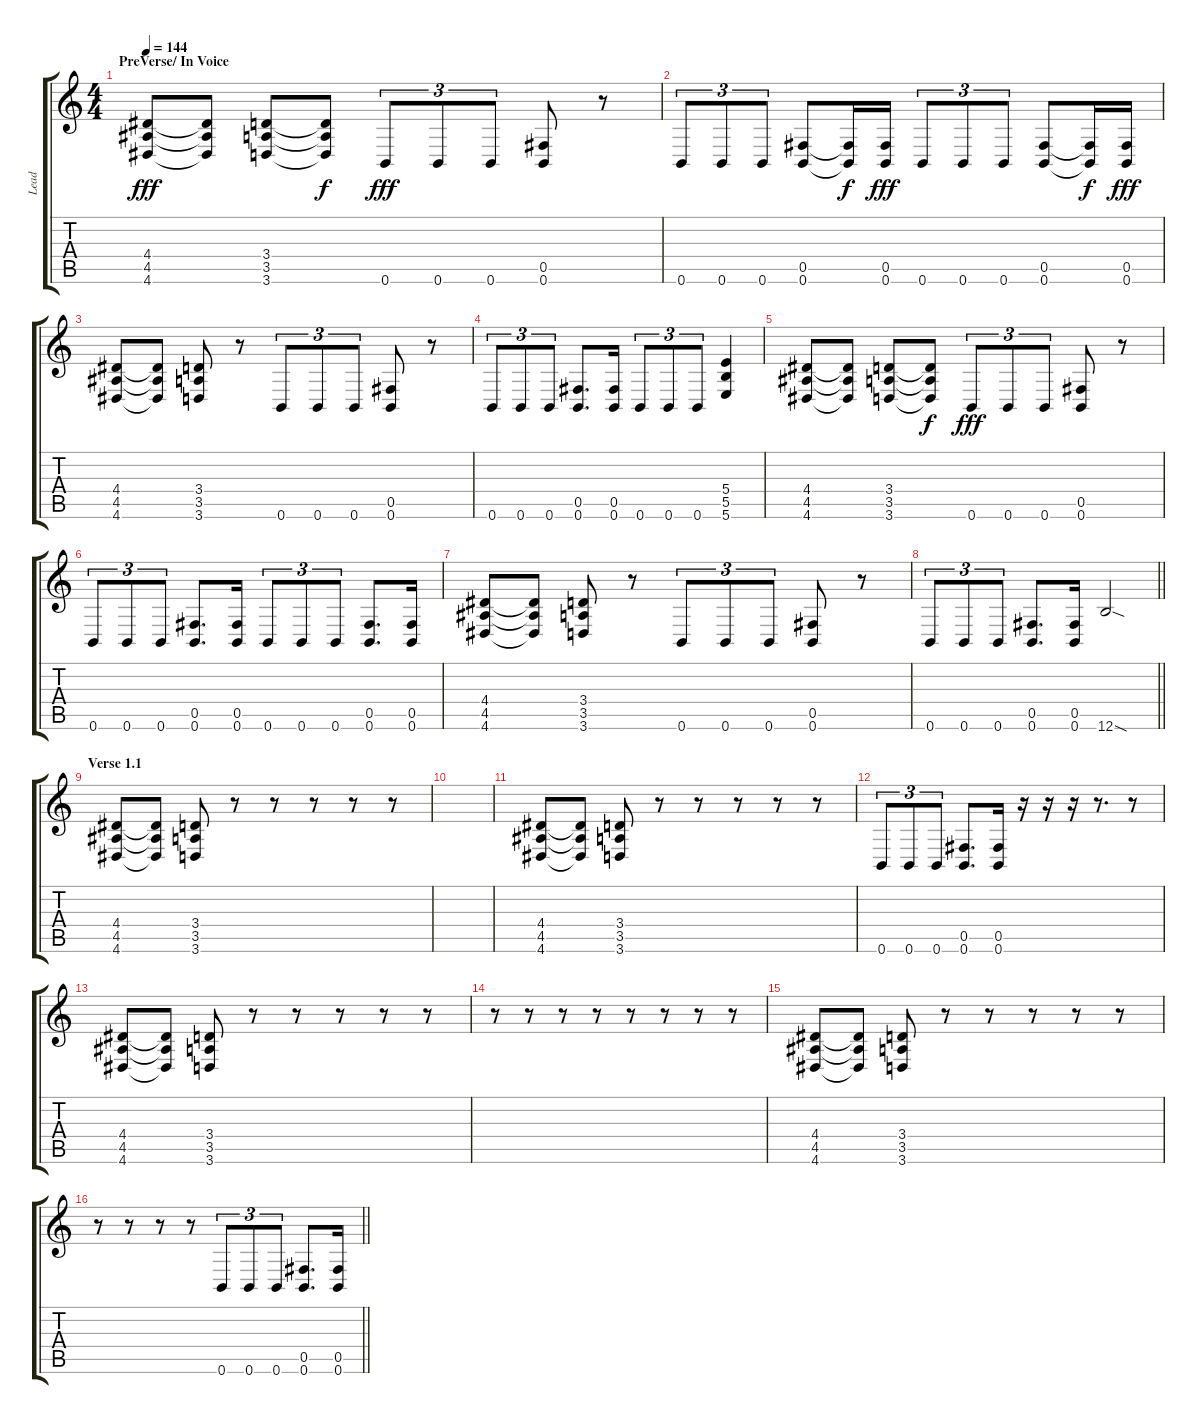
\track ("Lead" "Lead") {instrument overdrivenguitar}
\staff {score tabs}
\tuning (Db4 Ab3 E3 B2 Gb2 B1) {hide}
\ts (4 4)
\section ("" "PreVerse/ In Voice")
\tempo 144
\clef g2
\ks c
(4.4 4.5 4.6).8{dy fff} (4.4{t} 4.5{t} 4.6{t}).8 (3.4 3.5 3.6).8 (3.4{t} 3.5{t} 3.6{t}).8{dy f} 0.6.8{tu (3 2) dy fff} 0.6.8{tu (3 2)} 0.6.8{tu (3 2)} (0.5 0.6).8 r.8 |
0.6.8{tu (3 2)} 0.6.8{tu (3 2)} 0.6.8{tu (3 2)} (0.5 0.6).8 (0.5{t} 0.6{t}).16{dy f} (0.5 0.6).16{dy fff} 0.6.8{tu (3 2)} 0.6.8{tu (3 2)} 0.6.8{tu (3 2)} (0.5 0.6).8 (0.5{t} 0.6{t}).16{dy f} (0.5 0.6).16{dy fff} |
(4.4 4.5 4.6).8 (4.4{t} 4.5{t} 4.6{t}).8 (3.4 3.5 3.6).8 r.8 0.6.8{tu (3 2)} 0.6.8{tu (3 2)} 0.6.8{tu (3 2)} (0.5 0.6).8 r.8 |
0.6.8{tu (3 2)} 0.6.8{tu (3 2)} 0.6.8{tu (3 2)} (0.5 0.6).8{d} (0.5 0.6).16 0.6.8{tu (3 2)} 0.6.8{tu (3 2)} 0.6.8{tu (3 2)} (5.4 5.5 5.6).4 |
(4.4 4.5 4.6).8 (4.4{t} 4.5{t} 4.6{t}).8 (3.4 3.5 3.6).8 (3.4{t} 3.5{t} 3.6{t}).8{dy f} 0.6.8{tu (3 2) dy fff} 0.6.8{tu (3 2)} 0.6.8{tu (3 2)} (0.5 0.6).8 r.8 |
0.6.8{tu (3 2)} 0.6.8{tu (3 2)} 0.6.8{tu (3 2)} (0.5 0.6).8{d} (0.5 0.6).16 0.6.8{tu (3 2)} 0.6.8{tu (3 2)} 0.6.8{tu (3 2)} (0.5 0.6).8{d} (0.5 0.6).16 |
(4.4 4.5 4.6).8 (4.4{t} 4.5{t} 4.6{t}).8 (3.4 3.5 3.6).8 r.8 0.6.8{tu (3 2)} 0.6.8{tu (3 2)} 0.6.8{tu (3 2)} (0.5 0.6).8 r.8 |
\barLineRight lightlight
0.6.8{tu (3 2)} 0.6.8{tu (3 2)} 0.6.8{tu (3 2)} (0.5 0.6).8{d} (0.5 0.6).16 12.6{sod}.2 |
\section ("" "Verse 1.1")
(4.4 4.5 4.6).8 (4.4{t} 4.5{t} 4.6{t}).8 (3.4 3.5 3.6).8 r.8 r.8 r.8 r.8 r.8 |
|
(4.4 4.5 4.6).8 (4.4{t} 4.5{t} 4.6{t}).8 (3.4 3.5 3.6).8 r.8 r.8 r.8 r.8 r.8 |
0.6.8{tu (3 2)} 0.6.8{tu (3 2)} 0.6.8{tu (3 2)} (0.5 0.6).8{d} (0.5 0.6).16 r.16 r.16 r.16 r.8{d} r.8 |
(4.4 4.5 4.6).8 (4.4{t} 4.5{t} 4.6{t}).8 (3.4 3.5 3.6).8 r.8 r.8 r.8 r.8 r.8 |
r.8 r.8 r.8 r.8 r.8 r.8 r.8 r.8 |
(4.4 4.5 4.6).8 (4.4{t} 4.5{t} 4.6{t}).8 (3.4 3.5 3.6).8 r.8 r.8 r.8 r.8 r.8 |
\barLineRight lightlight
r.8 r.8 r.8 r.8 0.6.8{tu (3 2)} 0.6.8{tu (3 2)} 0.6.8{tu (3 2)} (0.5 0.6).8{d} (0.5 0.6).16
